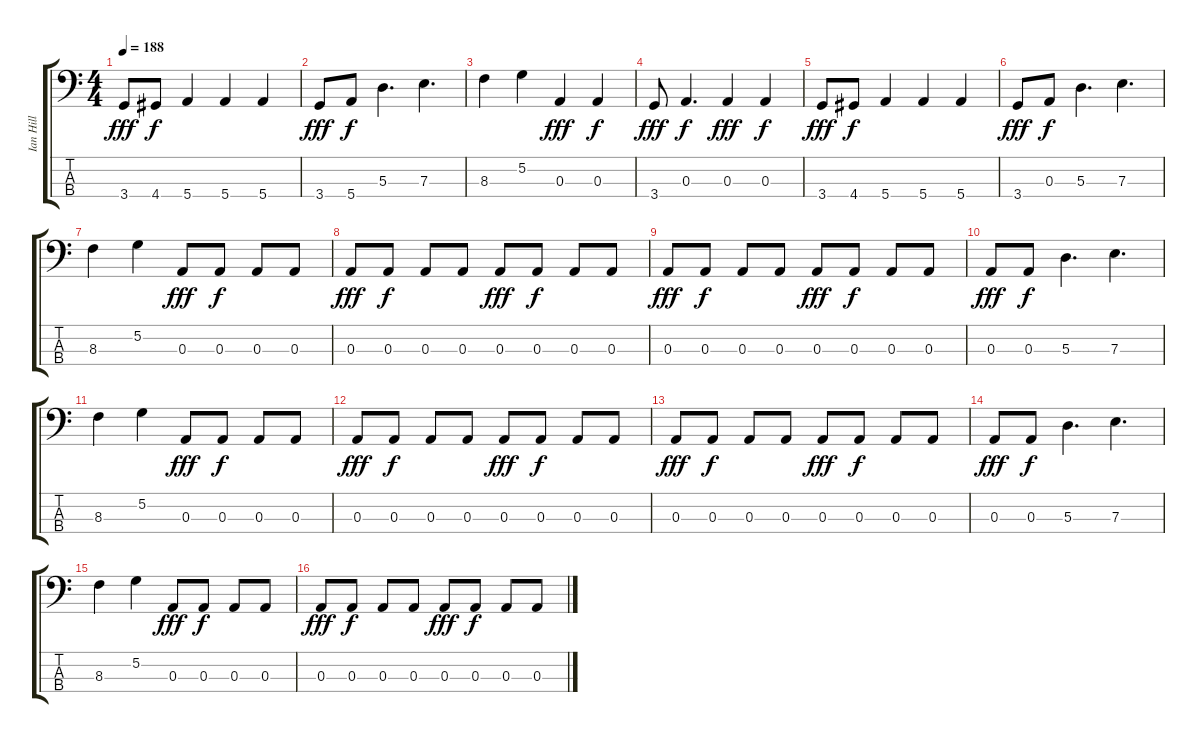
\track ("Ian Hill" "Ian Hill") {instrument electricbasspick}
\staff {score tabs}
\tuning (G2 D2 A1 E1) {hide}
\ts (4 4)
\tempo 188
\clef f4
\ks c
3.4.8{dy fff} 4.4.8{dy f} 5.4.4 5.4.4 5.4.4 |
3.4.8{dy fff} 5.4.8{dy f} 5.3.4{d} 7.3.4{d} |
8.3.4 5.2.4 0.3.4{dy fff} 0.3.4{dy f} |
3.4.8{dy fff} 0.3.4{d dy f} 0.3.4{dy fff} 0.3.4{dy f} |
3.4.8{dy fff} 4.4.8{dy f} 5.4.4 5.4.4 5.4.4 |
3.4.8{dy fff} 0.3.8{dy f} 5.3.4{d} 7.3.4{d} |
8.3.4 5.2.4 0.3.8{dy fff} 0.3.8{dy f} 0.3.8 0.3.8 |
0.3.8{dy fff} 0.3.8{dy f} 0.3.8 0.3.8 0.3.8{dy fff} 0.3.8{dy f} 0.3.8 0.3.8 |
0.3.8{dy fff} 0.3.8{dy f} 0.3.8 0.3.8 0.3.8{dy fff} 0.3.8{dy f} 0.3.8 0.3.8 |
0.3.8{dy fff} 0.3.8{dy f} 5.3.4{d} 7.3.4{d} |
8.3.4 5.2.4 0.3.8{dy fff} 0.3.8{dy f} 0.3.8 0.3.8 |
0.3.8{dy fff} 0.3.8{dy f} 0.3.8 0.3.8 0.3.8{dy fff} 0.3.8{dy f} 0.3.8 0.3.8 |
0.3.8{dy fff} 0.3.8{dy f} 0.3.8 0.3.8 0.3.8{dy fff} 0.3.8{dy f} 0.3.8 0.3.8 |
0.3.8{dy fff} 0.3.8{dy f} 5.3.4{d} 7.3.4{d} |
8.3.4 5.2.4 0.3.8{dy fff} 0.3.8{dy f} 0.3.8 0.3.8 |
0.3.8{dy fff} 0.3.8{dy f} 0.3.8 0.3.8 0.3.8{dy fff} 0.3.8{dy f} 0.3.8 0.3.8
